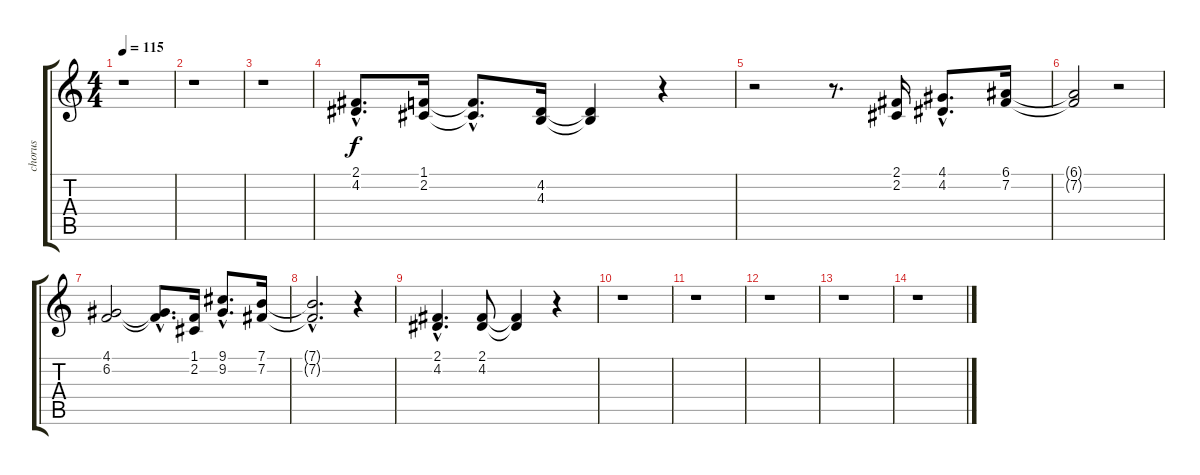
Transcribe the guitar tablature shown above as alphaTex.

\track ("chorus" "chorus") {instrument oboe}
\staff {score tabs}
\tuning (E4 B3 G3 D3 A2 E2) {hide}
\ts (4 4)
\tempo 115
\clef g2
\ks c
r.1{dy f} |
r.1 |
r.1 |
(2.1{hac} 4.2{hac}).8{d} (1.1 2.2).16 (1.1{hac t} 2.2{hac t}).8{d} (4.2 4.3).16 (4.2{t} 4.3{t}).4 r.4 |
r.2 r.8{d} (2.1 2.2).16 (4.1{hac} 4.2{hac}).8{d} (6.1 7.2).16 |
(6.1{t} 7.2{t}).2 r.2 |
(4.1 6.2).2 (4.1{hac t} 6.2{hac t}).8{d} (1.1 2.2).16 (9.1{hac} 9.2{hac}).8{d} (7.1 7.2).16 |
(7.1{hac t} 7.2{hac t}).2{d} r.4 |
(2.1{hac} 4.2{hac}).4{d} (2.1 4.2).8 (2.1{t} 4.2{t}).4 r.4 |
r.1 |
r.1 |
r.1 |
r.1 |
r.1
